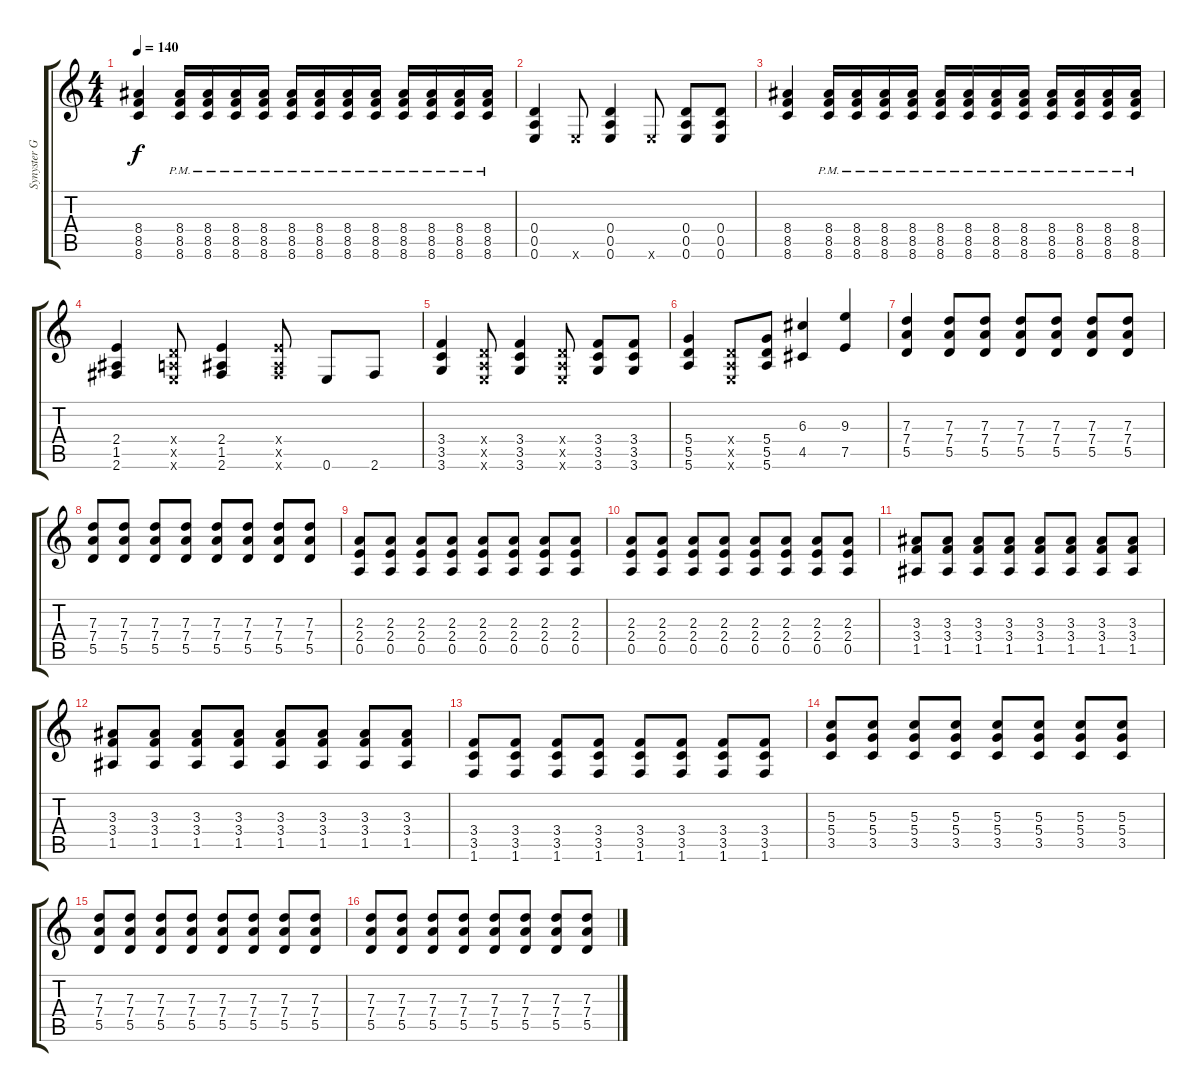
\track ("Synyster Gates" "Synyster G") {instrument overdrivenguitar}
\staff {score tabs}
\tuning (E4 B3 G3 D3 A2 E2) {hide}
\ts (4 4)
\tempo 140
\clef g2
\ks c
(8.4 8.5 8.6).4{dy f} (8.4{pm} 8.5{pm} 8.6{pm}).16 (8.4{pm} 8.5{pm} 8.6{pm}).16 (8.4{pm} 8.5{pm} 8.6{pm}).16 (8.4{pm} 8.5{pm} 8.6{pm}).16 (8.4{pm} 8.5{pm} 8.6{pm}).16 (8.4{pm} 8.5{pm} 8.6{pm}).16 (8.4{pm} 8.5{pm} 8.6{pm}).16 (8.4{pm} 8.5{pm} 8.6{pm}).16 (8.4{pm} 8.5{pm} 8.6{pm}).16 (8.4{pm} 8.5{pm} 8.6{pm}).16 (8.4{pm} 8.5{pm} 8.6{pm}).16 (8.4{pm} 8.5{pm} 8.6{pm}).16 |
(0.4 0.5 0.6).4 0.6{x}.8 (0.4 0.5 0.6).4 0.6{x}.8 (0.4 0.5 0.6).8 (0.4 0.5 0.6).8 |
(8.4 8.5 8.6).4 (8.4{pm} 8.5{pm} 8.6{pm}).16 (8.4{pm} 8.5{pm} 8.6{pm}).16 (8.4{pm} 8.5{pm} 8.6{pm}).16 (8.4{pm} 8.5{pm} 8.6{pm}).16 (8.4{pm} 8.5{pm} 8.6{pm}).16 (8.4{pm} 8.5{pm} 8.6{pm}).16 (8.4{pm} 8.5{pm} 8.6{pm}).16 (8.4{pm} 8.5{pm} 8.6{pm}).16 (8.4{pm} 8.5{pm} 8.6{pm}).16 (8.4{pm} 8.5{pm} 8.6{pm}).16 (8.4{pm} 8.5{pm} 8.6{pm}).16 (8.4{pm} 8.5{pm} 8.6{pm}).16 |
(2.4 1.5 2.6).4 (0.4{x} 0.5{x} 0.6{x}).8 (2.4 1.5 2.6).4 (2.4{x} 1.5{x} 2.6{x}).8 0.6.8 2.6.8 |
(3.4 3.5 3.6).4 (0.4{x} 0.5{x} 0.6{x}).8 (3.4 3.5 3.6).4 (0.4{x} 0.5{x} 0.6{x}).8 (3.4 3.5 3.6).8 (3.4 3.5 3.6).8 |
(5.4 5.5 5.6).4 (0.4{x} 0.5{x} 0.6{x}).8 (5.4 5.5 5.6).8 (6.3 4.5).4 (9.3 7.5).4 |
(7.3 7.4 5.5).4 (7.3 7.4 5.5).8 (7.3 7.4 5.5).8 (7.3 7.4 5.5).8 (7.3 7.4 5.5).8 (7.3 7.4 5.5).8 (7.3 7.4 5.5).8 |
(7.3 7.4 5.5).8 (7.3 7.4 5.5).8 (7.3 7.4 5.5).8 (7.3 7.4 5.5).8 (7.3 7.4 5.5).8 (7.3 7.4 5.5).8 (7.3 7.4 5.5).8 (7.3 7.4 5.5).8 |
(2.3 2.4 0.5).8 (2.3 2.4 0.5).8 (2.3 2.4 0.5).8 (2.3 2.4 0.5).8 (2.3 2.4 0.5).8 (2.3 2.4 0.5).8 (2.3 2.4 0.5).8 (2.3 2.4 0.5).8 |
(2.3 2.4 0.5).8 (2.3 2.4 0.5).8 (2.3 2.4 0.5).8 (2.3 2.4 0.5).8 (2.3 2.4 0.5).8 (2.3 2.4 0.5).8 (2.3 2.4 0.5).8 (2.3 2.4 0.5).8 |
(3.3 3.4 1.5).8 (3.3 3.4 1.5).8 (3.3 3.4 1.5).8 (3.3 3.4 1.5).8 (3.3 3.4 1.5).8 (3.3 3.4 1.5).8 (3.3 3.4 1.5).8 (3.3 3.4 1.5).8 |
(3.3 3.4 1.5).8 (3.3 3.4 1.5).8 (3.3 3.4 1.5).8 (3.3 3.4 1.5).8 (3.3 3.4 1.5).8 (3.3 3.4 1.5).8 (3.3 3.4 1.5).8 (3.3 3.4 1.5).8 |
(3.4 3.5 1.6).8 (3.4 3.5 1.6).8 (3.4 3.5 1.6).8 (3.4 3.5 1.6).8 (3.4 3.5 1.6).8 (3.4 3.5 1.6).8 (3.4 3.5 1.6).8 (3.4 3.5 1.6).8 |
(5.3 5.4 3.5).8 (5.3 5.4 3.5).8 (5.3 5.4 3.5).8 (5.3 5.4 3.5).8 (5.3 5.4 3.5).8 (5.3 5.4 3.5).8 (5.3 5.4 3.5).8 (5.3 5.4 3.5).8 |
(7.3 7.4 5.5).8 (7.3 7.4 5.5).8 (7.3 7.4 5.5).8 (7.3 7.4 5.5).8 (7.3 7.4 5.5).8 (7.3 7.4 5.5).8 (7.3 7.4 5.5).8 (7.3 7.4 5.5).8 |
(7.3 7.4 5.5).8 (7.3 7.4 5.5).8 (7.3 7.4 5.5).8 (7.3 7.4 5.5).8 (7.3 7.4 5.5).8 (7.3 7.4 5.5).8 (7.3 7.4 5.5).8 (7.3 7.4 5.5).8
